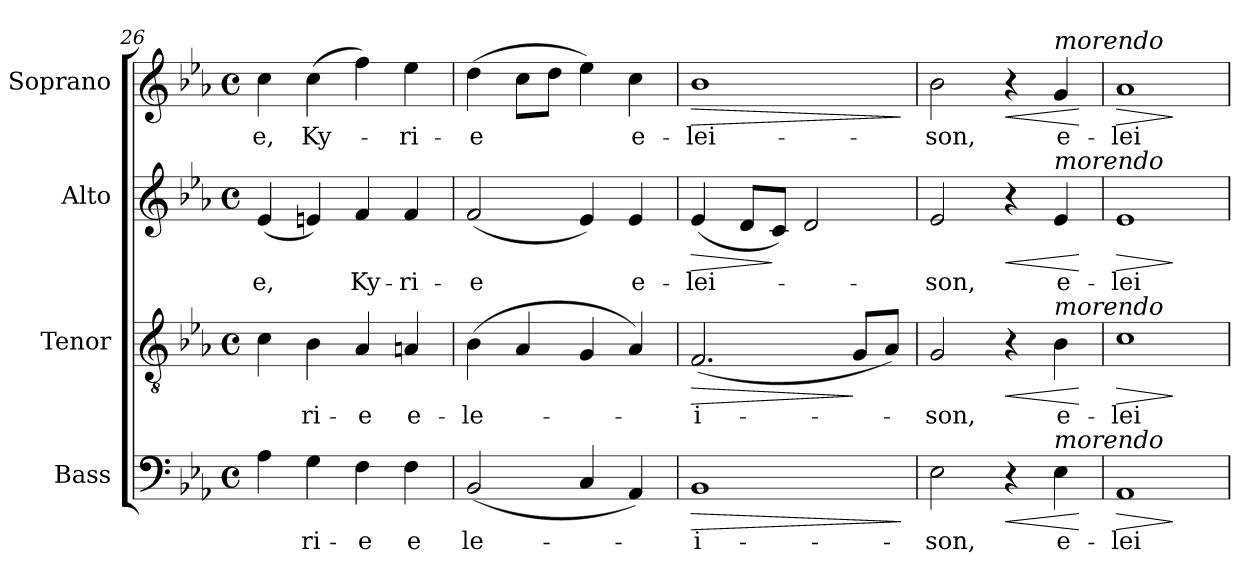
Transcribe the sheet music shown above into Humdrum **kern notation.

**kern	**text	**dynam	**kern	**text	**dynam	**kern	**text	**dynam	**kern	**text	**dynam
*part4	*part4	*part4	*part3	*part3	*part3	*part2	*part2	*part2	*part1	*part1	*part1
*staff4	*staff4	*staff4	*staff3	*staff3	*staff3	*staff2	*staff2	*staff2	*staff1	*staff1	*staff1
*I"Bass	*	*	*I"Tenor	*	*	*I"Alto	*	*	*I"Soprano	*	*
*I'B.	*	*	*I'T.	*	*	*I'A.	*	*	*I'S.	*	*
*clefF4	*	*	*clefGv2	*	*	*clefG2	*	*	*clefG2	*	*
*	*	*	*ITrd7c12	*	*	*	*	*	*	*	*
*k[b-e-a-]	*	*	*k[b-e-a-]	*	*	*k[b-e-a-]	*	*	*k[b-e-a-]	*	*
*E-:	*	*	*E-:	*	*	*E-:	*	*	*E-:	*	*
*M4/4	*	*	*M4/4	*	*	*M4/4	*	*	*M4/4	*	*
*met(c)	*	*	*met(c)	*	*	*met(c)	*	*	*met(c)	*	*
=26	=26	=26	=26	=26	=26	=26	=26	=26	=26	=26	=26
!	!	!	!	!	!	!	!LO:LY:b:color=#000000	!	!	!	!
!	!	!	!	!	!	!	!	!	!	!LO:LY:b:color=#000000	!
4A-i\	.	.	4Ci\	.	.	(4e-i/	-e,	.	4cci\	-e,	.
!	!LO:LY:b:color=#000000	!	!	!	!	!	!	!	!	!	!
!	!	!	!	!LO:LY:b:color=#000000	!	!	!	!	!	!	!
!	!	!	!	!	!	!	!	!	!	!LO:LY:b:color=#000000	!
4Gi\	-ri-	.	4BB-i\	-ri-	.	4eni/)	.	.	(4cci\	Ky-	.
!	!LO:LY:b:color=#000000	!	!	!	!	!	!	!	!	!	!
!	!	!	!	!LO:LY:b:color=#000000	!	!	!	!	!	!	!
!	!	!	!	!	!	!	!LO:LY:b:color=#000000	!	!	!	!
4Fi\	-e	.	4AA-i/	-e	.	4fi/	Ky-	.	4ffi\)	.	.
!	!LO:LY:b:color=#000000	!	!	!	!	!	!	!	!	!	!
!	!	!	!	!LO:LY:b:color=#000000	!	!	!	!	!	!	!
!	!	!	!	!	!	!	!LO:LY:b:color=#000000	!	!	!	!
!	!	!	!	!	!	!	!	!	!	!LO:LY:b:color=#000000	!
4Fi\	e	.	4AAni/	e-	.	4fi/	-ri-	.	4ee-i\	-ri-	.
!!LO:LB:g=z
=27	=27	=27	=27	=27	=27	=27	=27	=27	=27	=27	=27
!	!LO:LY:b:color=#000000	!	!	!	!	!	!	!	!	!	!
!	!	!	!	!LO:LY:b:color=#000000	!	!	!	!	!	!	!
!	!	!	!	!	!	!	!LO:LY:b:color=#000000	!	!	!	!
!	!	!	!	!	!	!	!	!	!	!LO:LY:b:color=#000000	!
(2BB-i/	le-	.	(4BB-i\	-le-	.	(2fi/	-e	.	((4ddi\	-e	.
.	.	.	4AA-i/	.	.	.	.	.	8cci\L	.	.
.	.	.	.	.	.	.	.	.	8ddi\J	.	.
4Ci/	.	.	4GGi/	.	.	4e-i/)	.	.	4ee-i\)	.	.
!	!	!	!	!	!	!	!LO:LY:b:color=#000000	!	!	!	!
!	!	!	!	!	!	!	!	!	!	!LO:LY:b:color=#000000	!
4AA-i/)	.	.	4AA-i/)	.	.	4e-i/	e-	.	4cci\	e-	.
=28	=28	=28	=28	=28	=28	=28	=28	=28	=28	=28	=28
!	!LO:LY:b:color=#000000	!LO:HP:b	!	!	!	!	!	!	!	!	!
!	!	!	!	!LO:LY:b:color=#000000	!LO:HP:b	!	!	!	!	!	!
!	!	!	!	!	!	!	!LO:LY:b:color=#000000	!LO:HP:b	!	!	!
!	!	!	!	!	!	!	!	!	!	!LO:LY:b:color=#000000	!LO:HP:b
1BB-i	-i-	>	(2.FFi/	-i-	>	(4e-i/	-lei-	>	1b-i	-lei-	>
.	.	.	.	.	.	8di/L	.	.	.	.	.
.	.	.	.	.	.	8ci/J)	.	]	.	.	.
.	.	.	.	.	.	2di/	.	.	.	.	.
.	.	.	8GGi/L	.	]	.	.	.	.	.	.
.	.	.	8AA-i/J)	.	.	.	.	.	.	.	.
.	.	]	.	.	.	.	.	.	.	.	]
=29	=29	=29	=29	=29	=29	=29	=29	=29	=29	=29	=29
!	!LO:LY:b:color=#000000	!	!	!	!	!	!	!	!	!	!
!	!	!	!	!LO:LY:b:color=#000000	!	!	!	!	!	!	!
!	!	!	!	!	!	!	!LO:LY:b:color=#000000	!	!	!	!
!	!	!	!	!	!	!	!	!	!	!LO:LY:b:color=#000000	!
2E-i\	-son,	.	2GGi/	-son,	.	2e-i/	-son,	.	2b-i\	-son,	.
!	!	!LO:HP:b	!	!	!LO:HP:b	!	!	!LO:HP:b	!	!	!LO:HP:b
4r	.	<	4r	.	<	4r	.	<	4r	.	<
!	!LO:LY:b:color=#000000	!	!	!	!	!	!	!	!	!	!
!	!	!	!	!LO:LY:b:color=#000000	!	!	!	!	!	!	!
!	!	!	!	!	!	!	!LO:LY:b:color=#000000	!	!	!	!
!	!	!	!	!	!	!	!	!	!LO:TX:a:i:t=morendo	!	!
!	!	!	!	!	!	!LO:TX:a:i:t=morendo	!	!	!	!	!
!	!	!	!LO:TX:a:i:t=morendo	!	!	!	!	!	!	!	!
!LO:TX:a:i:t=morendo	!	!	!	!	!	!	!	!	!	!	!
!	!	!	!	!	!	!	!	!	!	!LO:LY:b:color=#000000	!
4E-i\	e-	.	4BB-i\	e-	.	4e-i/	e-	.	4gi/	e-	.
.	.	[	.	.	[	.	.	[	.	.	[
=30	=30	=30	=30	=30	=30	=30	=30	=30	=30	=30	=30
!	!LO:LY:b:color=#000000	!LO:HP:b	!	!	!	!	!	!	!	!	!
!	!	!	!	!LO:LY:b:color=#000000	!LO:HP:b	!	!	!	!	!	!
!	!	!	!	!	!	!	!LO:LY:b:color=#000000	!LO:HP:b	!	!	!
!	!	!	!	!	!	!	!	!	!	!LO:LY:b:color=#000000	!LO:HP:b
1AA-i	-lei-	>	1Ci	-lei-	>	1e-i	-lei-	>	1a-i	-lei-	>
.	.	]	.	.	]	.	.	]	.	.	]
=	=	=	=	=	=	=	=	=	=	=	=
*-	*-	*-	*-	*-	*-	*-	*-	*-	*-	*-	*-
